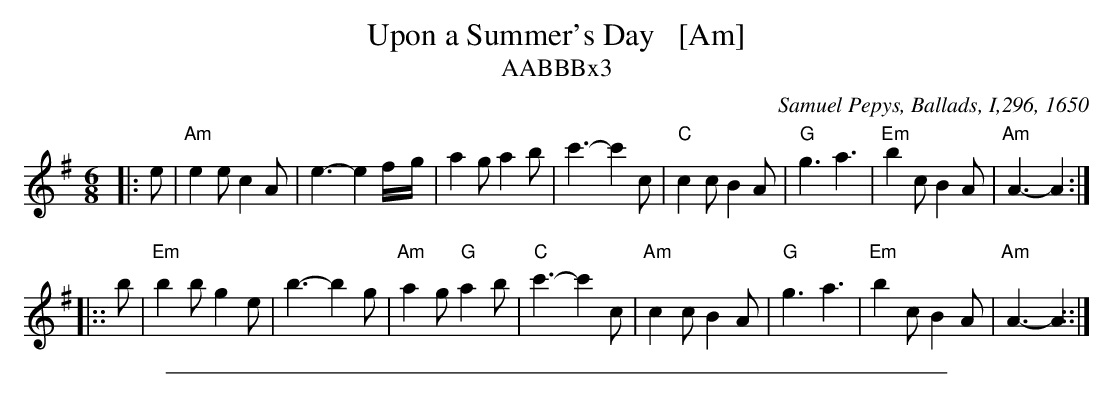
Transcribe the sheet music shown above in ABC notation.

X:1
T: Upon a Summer's Day   [Am]
T: AABBBx3
M: 6/8
L: 1/8
O: Samuel Pepys, Ballads, I,296, 1650
K: ADor
|: e \
| "Am"e2e c2A | e3-e2 f/-g/ | a2g a2b | c'3-c'2 c \
| "C"c2c B2A | "G"g3 a3 | "Em"b2c B2A | "Am"A3-A2 :|
|:: b \
| "Em"b2b g2e | b3- b2g | "Am"a2g "G"a2b | "C"c'3-c'2 c \
| "Am"c2c B2A | "G"g3 a3 | "Em"b2c B2A | "Am"A3-A2 ::|
